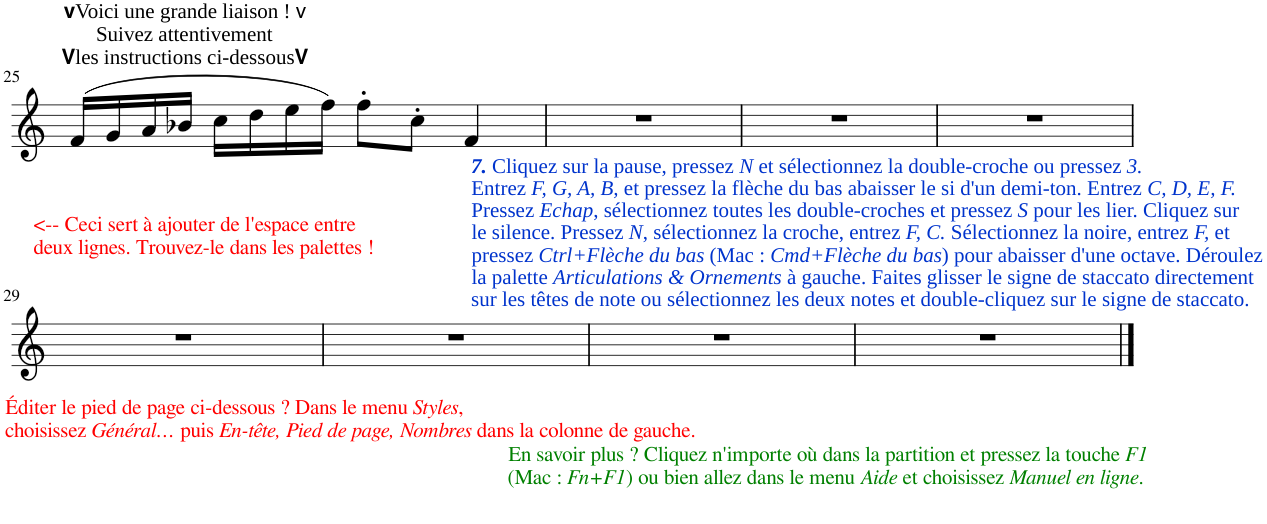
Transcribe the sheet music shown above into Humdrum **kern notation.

**kern
*part1
*staff1
*I"Piano
*I'Pno.
!!LO:PB:g=z
*clefG2
*k[]
*M4/4
=25
!LO:TX:a:B:t=v
!LO:TX:a:t=Voici une grande liaison !
!LO:TX:a:t=v
!LO:TX:a:t=Suivez attentivement
!LO:TX:a:B:t=V
!LO:TX:a:t=les instructions ci-dessous
!LO:TX:a:B:t=V
(16f/LL
16g/
16a/
16b-X/JJ
16cc\LL
16dd\
16ee\
16ff\JJ)
8ff'\L
8cc'\J
!LO:TX:b:Bi:color=#0033CC:t=7.
!LO:TX:b:t=Cliquez sur la pause, pressez
!LO:TX:b:i:t=N
!LO:TX:b:t=et sélectionnez la double-croche ou pressez
!LO:TX:b:i:t=3.
!LO:TX:b:t=Entrez
!LO:TX:b:i:t=F, G, A, B,
!LO:TX:b:t=et pressez la flèche du bas abaisser le si d'un demi-ton. Entrez
!LO:TX:b:i:t=C, D, E, F.
!LO:TX:b:t=Pressez
!LO:TX:b:i:t=Echap
!LO:TX:b:t=, sélectionnez toutes les double-croches et pressez
!LO:TX:b:i:t=S
!LO:TX:b:t=pour les lier. Cliquez sur
!LO:TX:b:t=le silence. Pressez
!LO:TX:b:i:t=N
!LO:TX:b:t=, sélectionnez la croche, entrez
!LO:TX:b:i:t=F, C.
!LO:TX:b:t=Sélectionnez la noire, entrez
!LO:TX:b:i:t=F,
!LO:TX:b:t=et
!LO:TX:b:t=pressez
!LO:TX:b:i:t=Ctrl+Flèche du bas
!LO:TX:b:t=(Mac &colon;
!LO:TX:b:i:t=Cmd+Flèche du bas
!LO:TX:b:t=) pour abaisser d'une octave. Déroulez
!LO:TX:b:t=la palette
!LO:TX:b:i:t=Articulations & Ornements
!LO:TX:b:t=à gauche. Faites glisser le signe de staccato directement
!LO:TX:b:t=sur les têtes de note ou sélectionnez les deux notes et double-cliquez sur le signe de staccato.
4f/
=26
1r
=27
1r
=28
1r
!!LO:LB:g=z
=29
!LO:TX:a:color=#FF0000:t=<-- Ceci sert à ajouter de l'espace entre
!LO:TX:a:t=deux lignes. Trouvez-le dans les palettes !
!LO:TX:b:color=#FF0000:t=Éditer le pied de page ci-dessous ? Dans le menu
!LO:TX:b:i:t=Styles
!LO:TX:b:t=,
!LO:TX:b:t=choisissez
!LO:TX:b:i:t=Général…
!LO:TX:b:t=puis
!LO:TX:b:i:t=En-tête, Pied de page, Nombres
!LO:TX:b:t=dans la colonne de gauche.
1r
=30
1r
=31
!LO:TX:b:color=#008000:t=En savoir plus ? Cliquez n'importe où dans la partition et pressez la touche
!LO:TX:b:i:t=F1
!LO:TX:b:t=(Mac &colon;
!LO:TX:b:i:t=Fn+F1
!LO:TX:b:t=) ou bien allez dans le menu
!LO:TX:b:i:t=Aide
!LO:TX:b:t=et choisissez
!LO:TX:b:i:t=Manuel en ligne
!LO:TX:b:t=.
1r
=32
1r
==
*-
